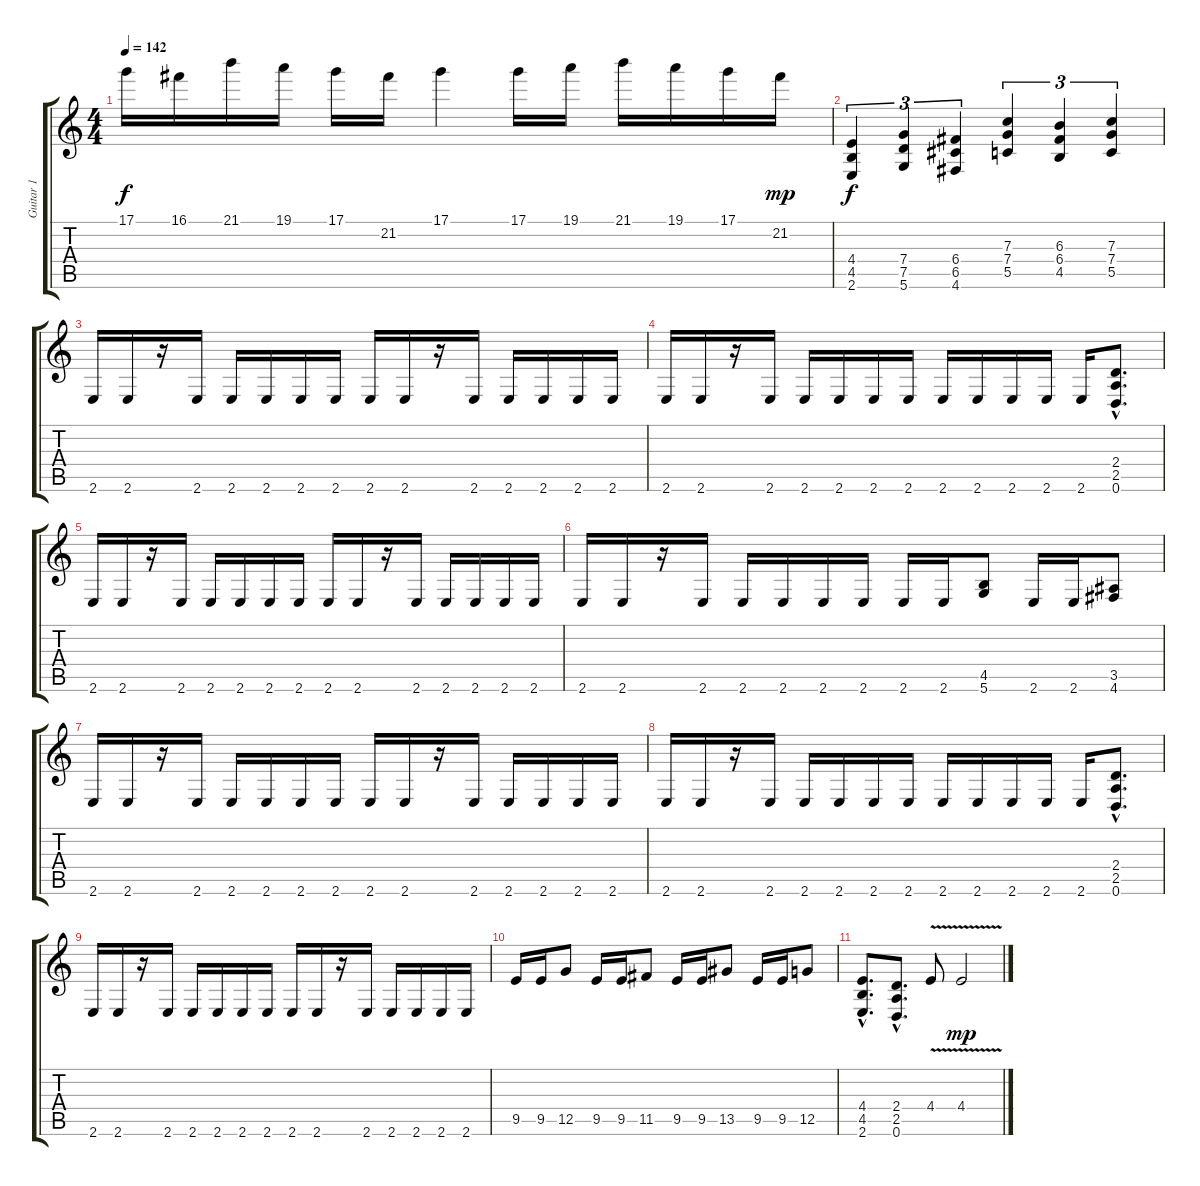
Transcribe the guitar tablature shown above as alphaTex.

\track ("Guitar 1" "Guitar 1") {instrument overdrivenguitar}
\staff {score tabs}
\tuning (D4 A3 F3 C3 G2 D2) {hide}
\ts (4 4)
\tempo 142
\clef g2
\ks c
17.1.16{dy f} 16.1.16 21.1.16 19.1.16 17.1.16 21.2.16 17.1.4 17.1.16 19.1.16 21.1.16 19.1.16 17.1.16 21.2.16{dy mp} |
(4.4 4.5 2.6).4{tu (3 2) dy f} (7.4 7.5 5.6).4{tu (3 2)} (6.4 6.5 4.6).4{tu (3 2)} (7.3 7.4 5.5).4{tu (3 2)} (6.3 6.4 4.5).4{tu (3 2)} (7.3 7.4 5.5).4{tu (3 2)} |
2.6.16 2.6.16 r.16 2.6.16 2.6.16 2.6.16 2.6.16 2.6.16 2.6.16 2.6.16 r.16 2.6.16 2.6.16 2.6.16 2.6.16 2.6.16 |
2.6.16 2.6.16 r.16 2.6.16 2.6.16 2.6.16 2.6.16 2.6.16 2.6.16 2.6.16 2.6.16 2.6.16 2.6.16 (2.4{hac} 2.5{hac} 0.6{hac}).8{d} |
2.6.16 2.6.16 r.16 2.6.16 2.6.16 2.6.16 2.6.16 2.6.16 2.6.16 2.6.16 r.16 2.6.16 2.6.16 2.6.16 2.6.16 2.6.16 |
2.6.16 2.6.16 r.16 2.6.16 2.6.16 2.6.16 2.6.16 2.6.16 2.6.16 2.6.16 (4.5 5.6).8 2.6.16 2.6.16 (3.5 4.6).8 |
2.6.16 2.6.16 r.16 2.6.16 2.6.16 2.6.16 2.6.16 2.6.16 2.6.16 2.6.16 r.16 2.6.16 2.6.16 2.6.16 2.6.16 2.6.16 |
2.6.16 2.6.16 r.16 2.6.16 2.6.16 2.6.16 2.6.16 2.6.16 2.6.16 2.6.16 2.6.16 2.6.16 2.6.16 (2.4{hac} 2.5{hac} 0.6{hac}).8{d} |
2.6.16 2.6.16 r.16 2.6.16 2.6.16 2.6.16 2.6.16 2.6.16 2.6.16 2.6.16 r.16 2.6.16 2.6.16 2.6.16 2.6.16 2.6.16 |
9.5.16 9.5.16 12.5.8 9.5.16 9.5.16 11.5.8 9.5.16 9.5.16 13.5.8 9.5.16 9.5.16 12.5.8 |
(4.4{hac} 4.5{hac} 2.6{hac}).8{d} (2.4{hac} 2.5{hac} 0.6{hac}).8{d} 4.4{v}.8 4.4{v}.2{dy mp}
